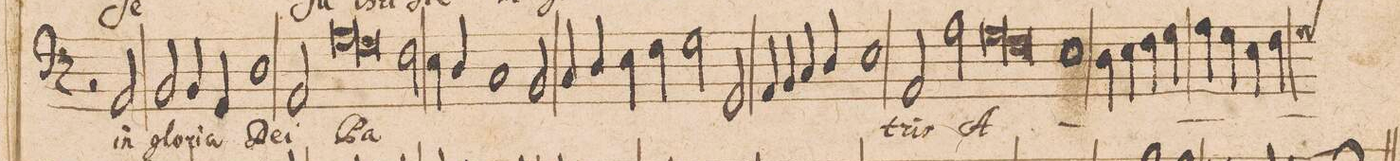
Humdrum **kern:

**kern	**text
*I"[BASSVS.]	*
*clefF4	*
*k[]	*
*met(C|)	*
*M2/1	*
2AA/	in
=114-	=114-
2BB/	glo-
4BB/	-ri-
4GG/	-a
1D\	De-
=115-	=115-
2AA/	-i
*lig	*
1A\	Pa-
1G\	.
*Xlig	*
=116-	=116-
2F\	.
4E\	.
4D/	.
1C/	.
=117-	=117-
2BB/	.
4C/	.
4D/	.
4E\	.
4F\	.
=118-	=118-
2G\	.
2GG/	.
4AA/	.
4BB/	.
4C/	.
4D/	.
=119-	=119-
1E\	.
2AA/	-tris
2A\	A-
=120-	=120-
*lig	*
1G\	.
1F\	.
*Xlig	*
=121-	=121-
1E\	.
4D\	.
4E\	.
4F\	.
4G\	.
=122-	=122-
4A\	.
4G\	.
4E\	.
*custos:G	*
4F\	.
*-	*-
